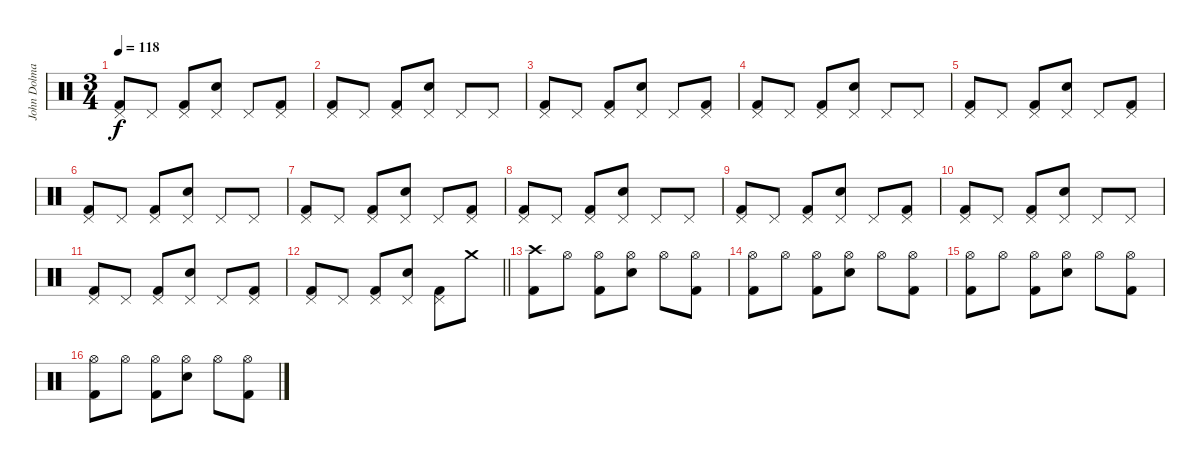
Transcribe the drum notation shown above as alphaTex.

\track ("John Dolmayan" "John Dolma") {instrument percussion}
\staff {score}
\articulation defaults
\ts (3 4)
\tempo 118
\clef neutral
\ks c
("Pedal Hi-Hat (hit)" "Kick (hit) 2").8{dy f} "Pedal Hi-Hat (hit)".8 ("Pedal Hi-Hat (hit)" "Kick (hit) 2").8 ("Pedal Hi-Hat (hit)" "Electric Snare (hit)").8 "Pedal Hi-Hat (hit)".8 ("Pedal Hi-Hat (hit)" "Kick (hit) 2").8 |
("Pedal Hi-Hat (hit)" "Kick (hit) 2").8 "Pedal Hi-Hat (hit)".8 ("Pedal Hi-Hat (hit)" "Kick (hit) 2").8 ("Pedal Hi-Hat (hit)" "Electric Snare (hit)").8 "Pedal Hi-Hat (hit)".8 "Pedal Hi-Hat (hit)".8 |
("Pedal Hi-Hat (hit)" "Kick (hit) 2").8 "Pedal Hi-Hat (hit)".8 ("Pedal Hi-Hat (hit)" "Kick (hit) 2").8 ("Pedal Hi-Hat (hit)" "Electric Snare (hit)").8 "Pedal Hi-Hat (hit)".8 ("Pedal Hi-Hat (hit)" "Kick (hit) 2").8 |
("Pedal Hi-Hat (hit)" "Kick (hit) 2").8 "Pedal Hi-Hat (hit)".8 ("Pedal Hi-Hat (hit)" "Kick (hit) 2").8 ("Pedal Hi-Hat (hit)" "Electric Snare (hit)").8 "Pedal Hi-Hat (hit)".8 "Pedal Hi-Hat (hit)".8 |
("Pedal Hi-Hat (hit)" "Kick (hit) 2").8 "Pedal Hi-Hat (hit)".8 ("Pedal Hi-Hat (hit)" "Kick (hit) 2").8 ("Pedal Hi-Hat (hit)" "Electric Snare (hit)").8 "Pedal Hi-Hat (hit)".8 ("Pedal Hi-Hat (hit)" "Kick (hit) 2").8 |
("Pedal Hi-Hat (hit)" "Kick (hit) 2").8 "Pedal Hi-Hat (hit)".8 ("Pedal Hi-Hat (hit)" "Kick (hit) 2").8 ("Pedal Hi-Hat (hit)" "Electric Snare (hit)").8 "Pedal Hi-Hat (hit)".8 "Pedal Hi-Hat (hit)".8 |
("Pedal Hi-Hat (hit)" "Kick (hit) 2").8 "Pedal Hi-Hat (hit)".8 ("Pedal Hi-Hat (hit)" "Kick (hit) 2").8 ("Pedal Hi-Hat (hit)" "Electric Snare (hit)").8 "Pedal Hi-Hat (hit)".8 ("Pedal Hi-Hat (hit)" "Kick (hit) 2").8 |
("Pedal Hi-Hat (hit)" "Kick (hit) 2").8 "Pedal Hi-Hat (hit)".8 ("Pedal Hi-Hat (hit)" "Kick (hit) 2").8 ("Pedal Hi-Hat (hit)" "Electric Snare (hit)").8 "Pedal Hi-Hat (hit)".8 "Pedal Hi-Hat (hit)".8 |
("Pedal Hi-Hat (hit)" "Kick (hit) 2").8 "Pedal Hi-Hat (hit)".8 ("Pedal Hi-Hat (hit)" "Kick (hit) 2").8 ("Pedal Hi-Hat (hit)" "Electric Snare (hit)").8 "Pedal Hi-Hat (hit)".8 ("Pedal Hi-Hat (hit)" "Kick (hit) 2").8 |
("Pedal Hi-Hat (hit)" "Kick (hit) 2").8 "Pedal Hi-Hat (hit)".8 ("Pedal Hi-Hat (hit)" "Kick (hit) 2").8 ("Pedal Hi-Hat (hit)" "Electric Snare (hit)").8 "Pedal Hi-Hat (hit)".8 "Pedal Hi-Hat (hit)".8 |
("Pedal Hi-Hat (hit)" "Kick (hit) 2").8 "Pedal Hi-Hat (hit)".8 ("Pedal Hi-Hat (hit)" "Kick (hit) 2").8 ("Pedal Hi-Hat (hit)" "Electric Snare (hit)").8 "Pedal Hi-Hat (hit)".8 ("Pedal Hi-Hat (hit)" "Kick (hit) 2").8 |
\barLineRight lightlight
("Pedal Hi-Hat (hit)" "Kick (hit) 2").8 "Pedal Hi-Hat (hit)".8 ("Pedal Hi-Hat (hit)" "Kick (hit) 2").8 ("Pedal Hi-Hat (hit)" "Electric Snare (hit)").8 ("Pedal Hi-Hat (hit)" "Kick (hit) 2").8 "Crash medium (hit)".8 |
("Crash high (hit)" "Kick (hit) 2").8 "Hi-Hat (open)".8 ("Hi-Hat (open)" "Kick (hit) 2").8 ("Hi-Hat (open)" "Electric Snare (hit)").8 "Hi-Hat (open)".8 ("Hi-Hat (open)" "Kick (hit) 2").8 |
("Hi-Hat (open)" "Kick (hit) 2").8 "Hi-Hat (open)".8 ("Hi-Hat (open)" "Kick (hit) 2").8 ("Hi-Hat (open)" "Electric Snare (hit)").8 "Hi-Hat (open)".8 ("Hi-Hat (open)" "Kick (hit) 2").8 |
("Hi-Hat (open)" "Kick (hit) 2").8 "Hi-Hat (open)".8 ("Hi-Hat (open)" "Kick (hit) 2").8 ("Hi-Hat (open)" "Electric Snare (hit)").8 "Hi-Hat (open)".8 ("Hi-Hat (open)" "Kick (hit) 2").8 |
("Hi-Hat (open)" "Kick (hit) 2").8 "Hi-Hat (open)".8 ("Hi-Hat (open)" "Kick (hit) 2").8 ("Hi-Hat (open)" "Electric Snare (hit)").8 "Hi-Hat (open)".8 ("Hi-Hat (open)" "Kick (hit) 2").8
